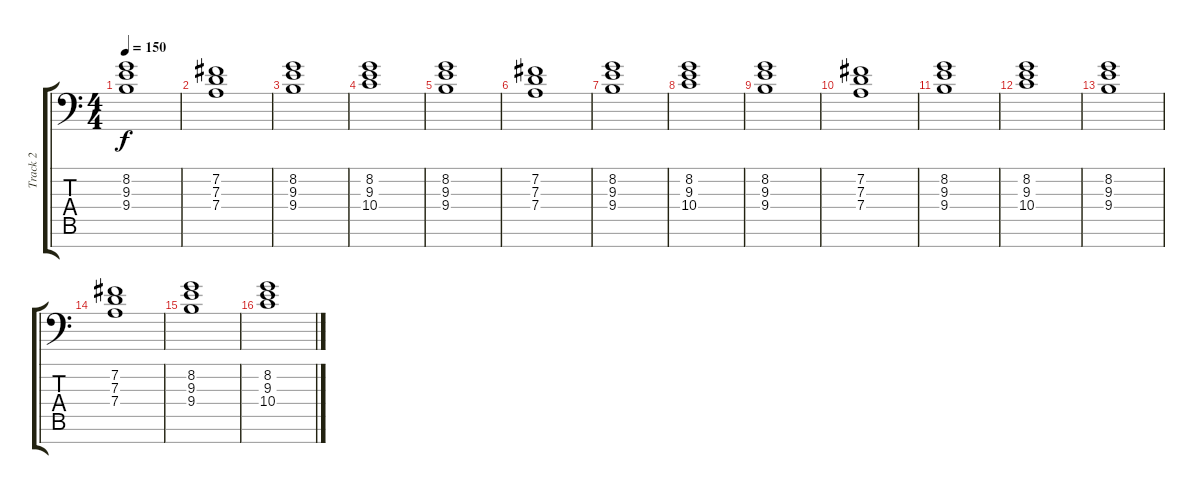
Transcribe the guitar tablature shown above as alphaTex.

\track ("Track 2" "Track 2") {instrument stringensemble2}
\staff {score tabs}
\tuning (E4 B3 G3 D3 A2 E2 C-1) {hide}
\ts (4 4)
\tempo 150
\clef f4
\ks c
(8.2 9.3 9.4).1{dy f} |
(7.2 7.3 7.4).1 |
(8.2 9.3 9.4).1 |
(8.2 9.3 10.4).1 |
(8.2 9.3 9.4).1 |
(7.2 7.3 7.4).1 |
(8.2 9.3 9.4).1 |
(8.2 9.3 10.4).1 |
(8.2 9.3 9.4).1 |
(7.2 7.3 7.4).1 |
(8.2 9.3 9.4).1 |
(8.2 9.3 10.4).1 |
(8.2 9.3 9.4).1 |
(7.2 7.3 7.4).1 |
(8.2 9.3 9.4).1 |
(8.2 9.3 10.4).1
